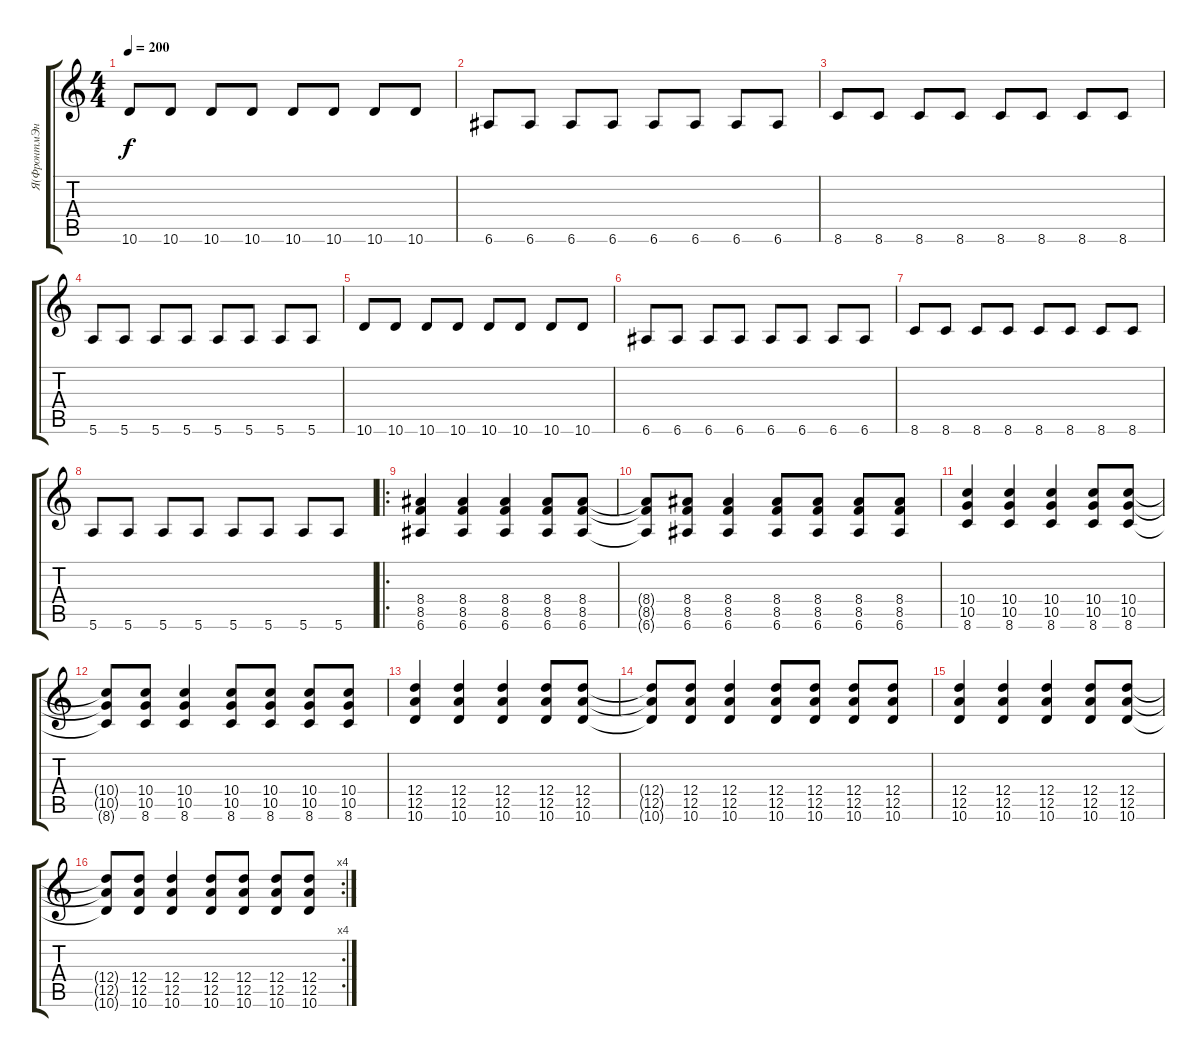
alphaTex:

\track ("Я(ФронтмЭн)" "Я(ФронтмЭн") {instrument distortionguitar}
\staff {score tabs}
\tuning (E4 B3 G3 D3 A2 E2) {hide}
\ts (4 4)
\tempo 200
\clef g2
\ks c
10.6.8{dy f} 10.6.8 10.6.8 10.6.8 10.6.8 10.6.8 10.6.8 10.6.8 |
6.6.8 6.6.8 6.6.8 6.6.8 6.6.8 6.6.8 6.6.8 6.6.8 |
8.6.8 8.6.8 8.6.8 8.6.8 8.6.8 8.6.8 8.6.8 8.6.8 |
5.6.8 5.6.8 5.6.8 5.6.8 5.6.8 5.6.8 5.6.8 5.6.8 |
10.6.8 10.6.8 10.6.8 10.6.8 10.6.8 10.6.8 10.6.8 10.6.8 |
6.6.8 6.6.8 6.6.8 6.6.8 6.6.8 6.6.8 6.6.8 6.6.8 |
8.6.8 8.6.8 8.6.8 8.6.8 8.6.8 8.6.8 8.6.8 8.6.8 |
5.6.8 5.6.8 5.6.8 5.6.8 5.6.8 5.6.8 5.6.8 5.6.8 |
\ro
(8.4 8.5 6.6).4 (8.4 8.5 6.6).4 (8.4 8.5 6.6).4 (8.4 8.5 6.6).8 (8.4 8.5 6.6).8 |
(8.4{t} 8.5{t} 6.6{t}).8 (8.4 8.5 6.6).8 (8.4 8.5 6.6).4 (8.4 8.5 6.6).8 (8.4 8.5 6.6).8 (8.4 8.5 6.6).8 (8.4 8.5 6.6).8 |
(10.4 10.5 8.6).4 (10.4 10.5 8.6).4 (10.4 10.5 8.6).4 (10.4 10.5 8.6).8 (10.4 10.5 8.6).8 |
(10.4{t} 10.5{t} 8.6{t}).8 (10.4 10.5 8.6).8 (10.4 10.5 8.6).4 (10.4 10.5 8.6).8 (10.4 10.5 8.6).8 (10.4 10.5 8.6).8 (10.4 10.5 8.6).8 |
(12.4 12.5 10.6).4 (12.4 12.5 10.6).4 (12.4 12.5 10.6).4 (12.4 12.5 10.6).8 (12.4 12.5 10.6).8 |
(12.4{t} 12.5{t} 10.6{t}).8 (12.4 12.5 10.6).8 (12.4 12.5 10.6).4 (12.4 12.5 10.6).8 (12.4 12.5 10.6).8 (12.4 12.5 10.6).8 (12.4 12.5 10.6).8 |
(12.4 12.5 10.6).4 (12.4 12.5 10.6).4 (12.4 12.5 10.6).4 (12.4 12.5 10.6).8 (12.4 12.5 10.6).8 |
\rc 4
(12.4{t} 12.5{t} 10.6{t}).8 (12.4 12.5 10.6).8 (12.4 12.5 10.6).4 (12.4 12.5 10.6).8 (12.4 12.5 10.6).8 (12.4 12.5 10.6).8 (12.4 12.5 10.6).8
